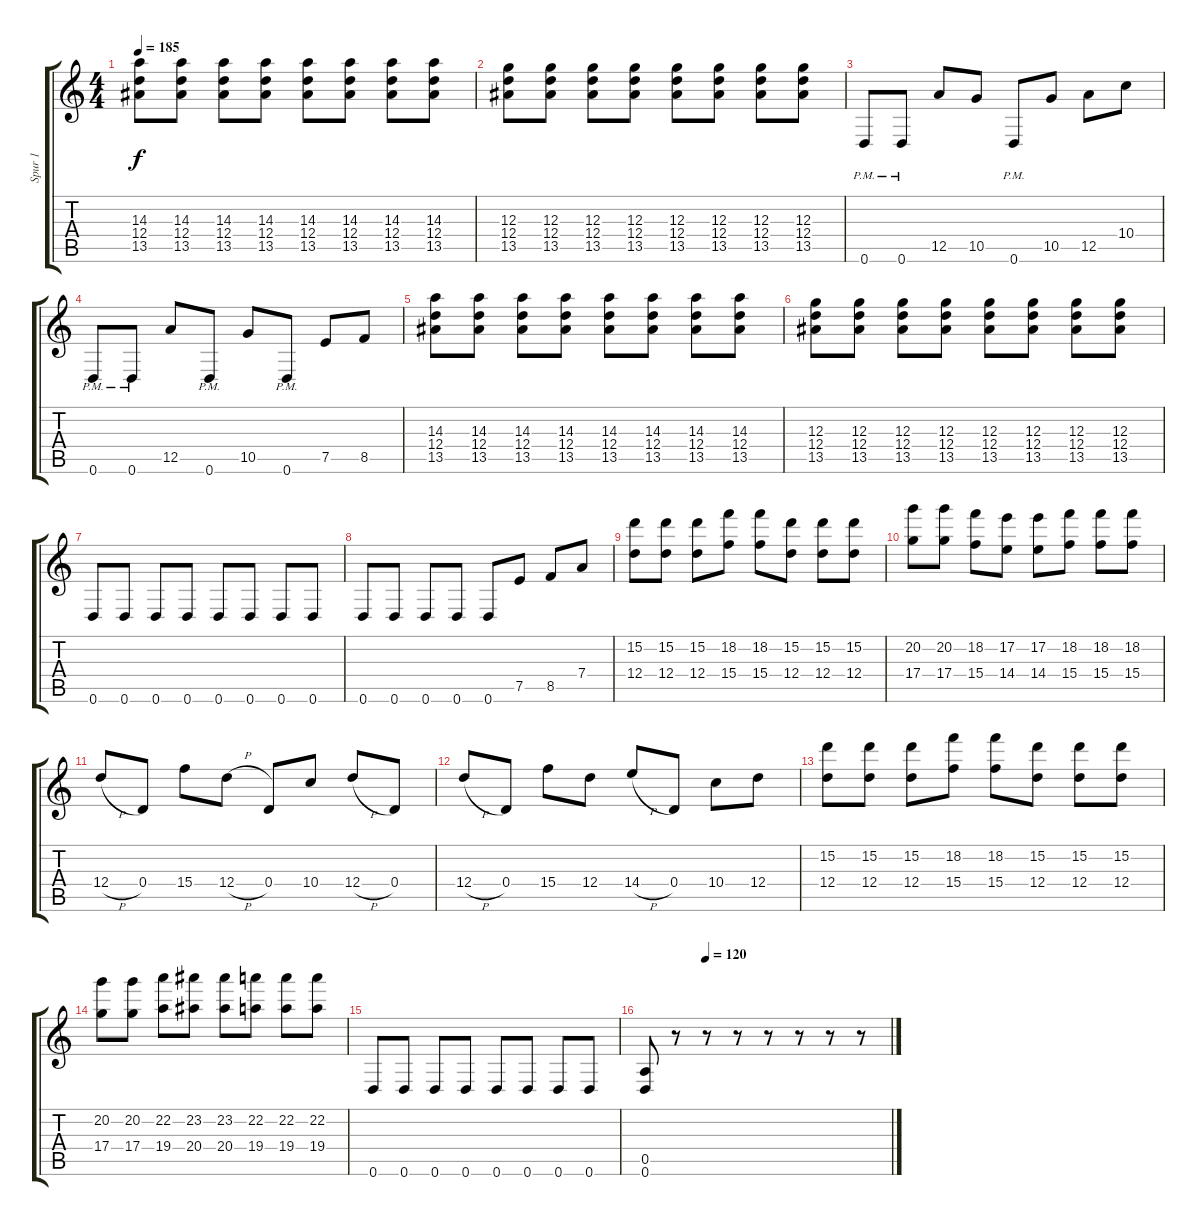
\track ("Spur 1" "Spur 1") {instrument distortionguitar}
\staff {score tabs}
\tuning (E4 B3 G3 D3 A2 D2) {hide}
\ts (4 4)
\tempo 185
\clef g2
\ks c
(14.3 12.4 13.5).8{dy f} (14.3 12.4 13.5).8 (14.3 12.4 13.5).8 (14.3 12.4 13.5).8 (14.3 12.4 13.5).8 (14.3 12.4 13.5).8 (14.3 12.4 13.5).8 (14.3 12.4 13.5).8 |
(12.3 12.4 13.5).8 (12.3 12.4 13.5).8 (12.3 12.4 13.5).8 (12.3 12.4 13.5).8 (12.3 12.4 13.5).8 (12.3 12.4 13.5).8 (12.3 12.4 13.5).8 (12.3 12.4 13.5).8 |
0.6{pm}.8 0.6{pm}.8 12.5.8 10.5.8 0.6{pm}.8 10.5.8 12.5.8 10.4.8 |
0.6{pm}.8 0.6{pm}.8 12.5.8 0.6{pm}.8 10.5.8 0.6{pm}.8 7.5.8 8.5.8 |
(14.3 12.4 13.5).8 (14.3 12.4 13.5).8 (14.3 12.4 13.5).8 (14.3 12.4 13.5).8 (14.3 12.4 13.5).8 (14.3 12.4 13.5).8 (14.3 12.4 13.5).8 (14.3 12.4 13.5).8 |
(12.3 12.4 13.5).8 (12.3 12.4 13.5).8 (12.3 12.4 13.5).8 (12.3 12.4 13.5).8 (12.3 12.4 13.5).8 (12.3 12.4 13.5).8 (12.3 12.4 13.5).8 (12.3 12.4 13.5).8 |
0.6.8 0.6.8 0.6.8 0.6.8 0.6.8 0.6.8 0.6.8 0.6.8 |
0.6.8 0.6.8 0.6.8 0.6.8 0.6.8 7.5.8 8.5.8 7.4.8 |
(15.2 12.4).8 (15.2 12.4).8 (15.2 12.4).8 (18.2 15.4).8 (18.2 15.4).8 (15.2 12.4).8 (15.2 12.4).8 (15.2 12.4).8 |
(20.2 17.4).8 (20.2 17.4).8 (18.2 15.4).8 (17.2 14.4).8 (17.2 14.4).8 (18.2 15.4).8 (18.2 15.4).8 (18.2 15.4).8 |
12.4{h}.8 0.4.8 15.4.8 12.4{h}.8 0.4.8 10.4.8 12.4{h}.8 0.4.8 |
12.4{h}.8 0.4.8 15.4.8 12.4.8 14.4{h}.8 0.4.8 10.4.8 12.4.8 |
(15.2 12.4).8 (15.2 12.4).8 (15.2 12.4).8 (18.2 15.4).8 (18.2 15.4).8 (15.2 12.4).8 (15.2 12.4).8 (15.2 12.4).8 |
(20.2 17.4).8 (20.2 17.4).8 (22.2 19.4).8 (23.2 20.4).8 (23.2 20.4).8 (22.2 19.4).8 (22.2 19.4).8 (22.2 19.4).8 |
0.6.8 0.6.8 0.6.8 0.6.8 0.6.8 0.6.8 0.6.8 0.6.8 |
\tempo (120 0.25)
(0.5 0.6).8 r.8 r.8 r.8 r.8 r.8 r.8 r.8
